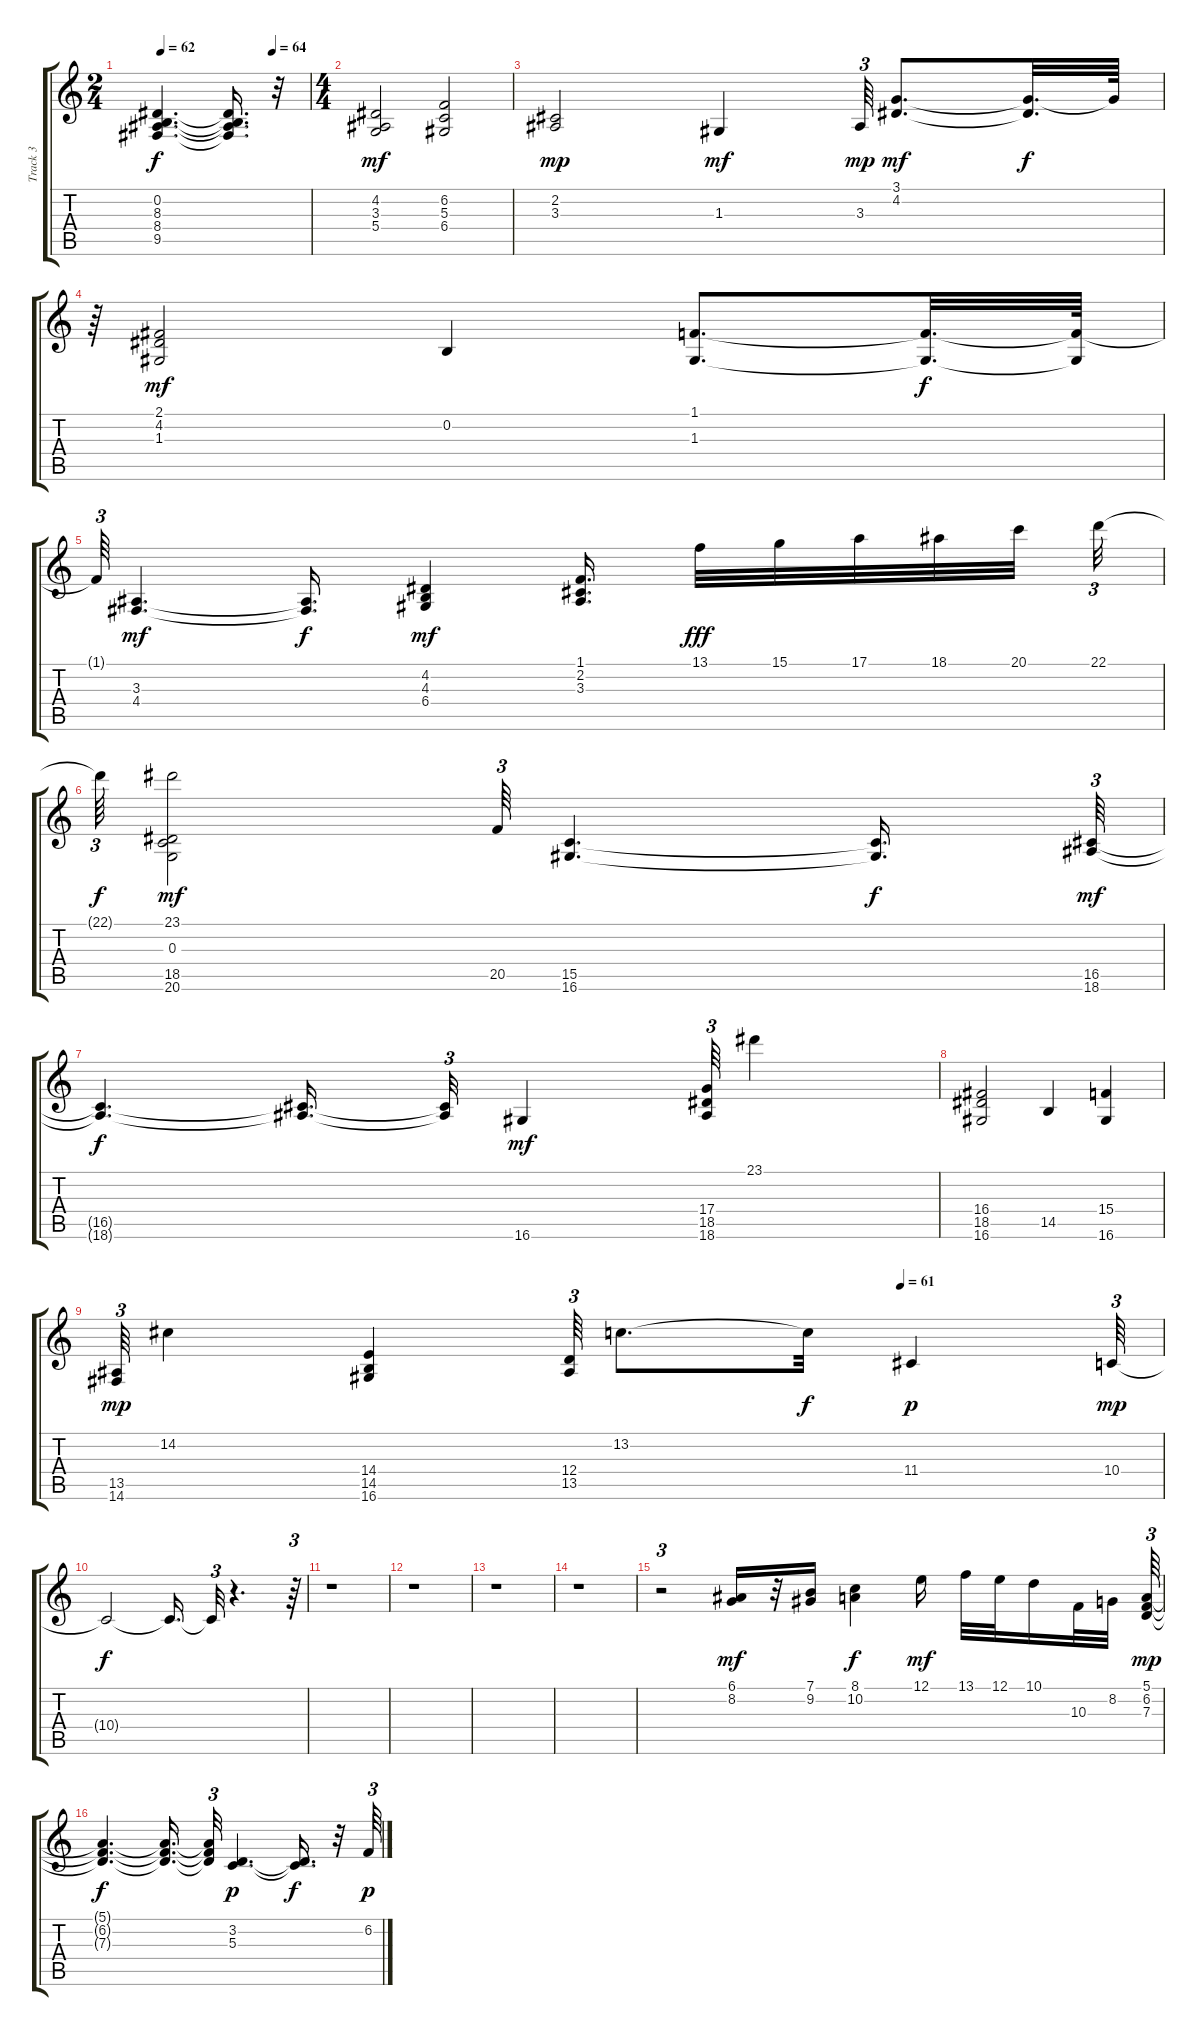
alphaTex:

\track ("Track 3" "Track 3") {instrument stringensemble2}
\staff {score tabs}
\tuning (E4 B3 G3 D3 A2 E2) {hide}
\ts (2 4)
\tempo 62
\tempo (64 0.75)
\clef g2
\ks c
(0.2{t} 8.3{t} 8.4{t} 9.5{t}).4{d dy f} (0.2{t} 8.3{t} 8.4{t} 9.5{t}).16{d} r.32 |
\ts (4 4)
(4.2 3.3 5.4).2{dy mf} (6.2 5.3 6.4).2 |
(2.2 3.3).2{dy mp} 1.3.4{dy mf} 3.3.64{tu (3 2) dy mp} (3.1 4.2).8{d dy mf} (3.1{t} 4.2{t}).32{d dy f} 3.1{t}.64 |
r.64{tu (3 2)} (2.1 4.2 1.3).2{dy mf} 0.2.4 (1.1 1.3).8{d} (1.1{t} 1.3{t}).32{d dy f} (1.1{t} 1.3{t}).64 |
1.1{t}.64{tu (3 2)} (3.3 4.4).4{d dy mf} (3.3{t} 4.4{t}).16{d dy f} (4.2 4.3 6.4).4{dy mf} (1.1 2.2 3.3).16{d} 13.1.32{dy fff} 15.1.32 17.1.32 18.1.32 20.1.32{beam splitsecondary} 22.1.32{tu (3 2)} |
22.1{t}.64{tu (3 2) dy f} (23.1 0.3 18.5 20.6).2{dy mf} 20.5.64{tu (3 2)} (15.5 16.6).4{d} (15.5{t} 16.6{t}).16{d dy f} (16.5 18.6).64{tu (3 2) dy mf} |
(16.5{t} 18.6{t}).4{d dy f} (16.5{t} 18.6{t}).16{d} (16.5{t} 18.6{t}).32{tu (3 2)} 16.6.4{dy mf} (17.4 18.5 18.6).64{tu (3 2)} 23.1.4 |
(16.4 18.5 16.6).2 14.5.4 (15.4 16.6).4 |
\tempo (61 0.75)
(13.5 14.6).64{tu (3 2) dy mp} 14.2.4 (14.4 14.5 16.6).4 (12.4 13.5).64{tu (3 2)} 13.2.8{d} 13.2{t}.32{dy f} 11.4.4{dy p} 10.4.64{tu (3 2) dy mp} |
10.4{t}.2{dy f} 10.4{t}.16{d} 10.4{t}.32{tu (3 2)} r.4{d} r.64{tu (3 2)} |
r.1 |
r.1 |
r.1 |
r.1 |
r.2{tu (3 2)} (6.1 8.2).16{dy mf} r.32 (7.1 9.2).16 (8.1 10.2).4{dy f} 12.1.16{dy mf} 13.1.32 12.1.32 10.1.16 10.3.32 8.2.32{beam splitsecondary} (5.1 6.2 7.3).64{tu (3 2) dy mp} |
(5.1{t} 6.2{t} 7.3{t}).4{d dy f} (5.1{t} 6.2{t} 7.3{t}).16{d} (5.1{t} 6.2{t} 7.3{t}).32{tu (3 2)} (3.2 5.3).4{d dy p} (3.2{t} 5.3{t}).16{d dy f} r.32 6.2.64{tu (3 2) dy p}
